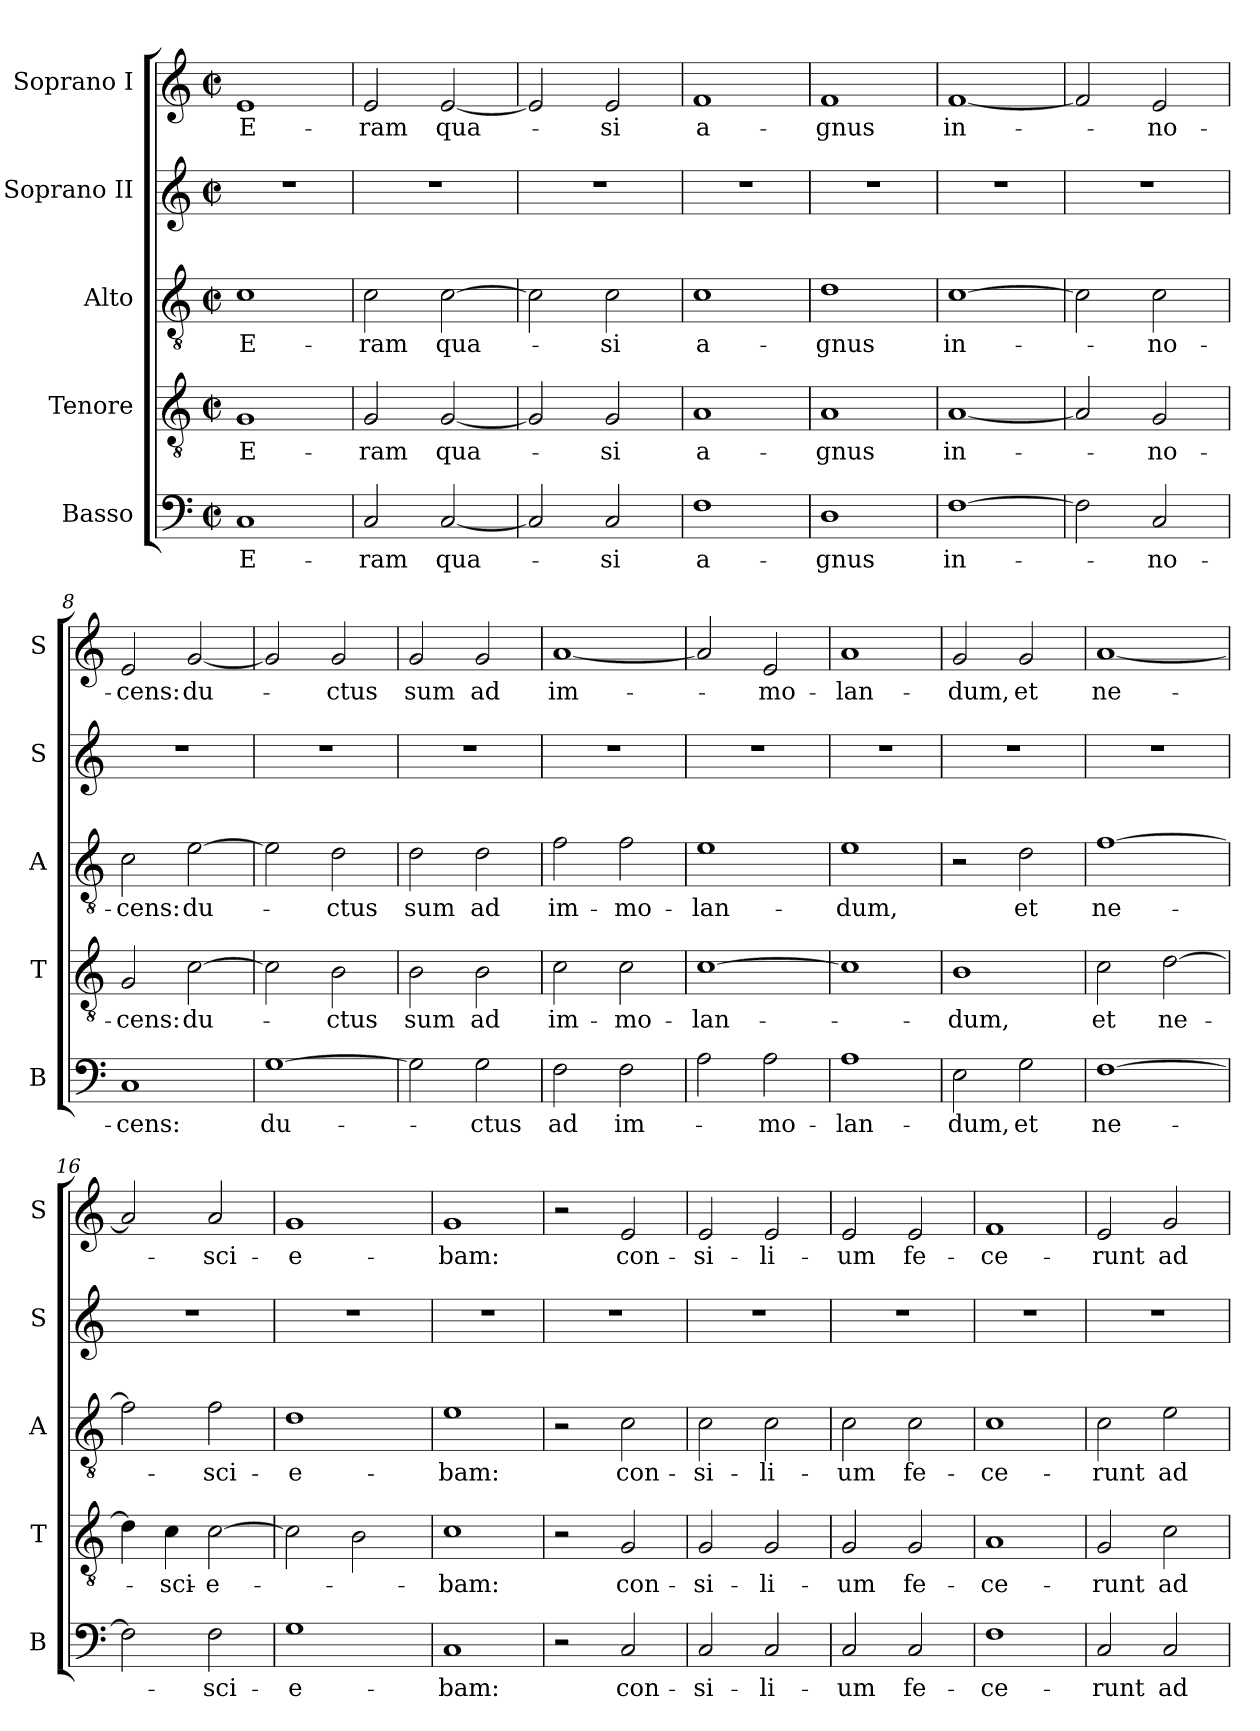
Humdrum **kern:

**kern	**text	**kern	**text	**kern	**text	**kern	**kern	**text
*part5	*part5	*part4	*part4	*part3	*part3	*part2	*part1	*part1
*staff5	*staff5	*staff4	*staff4	*staff3	*staff3	*staff2	*staff1	*staff1
*I"Basso	*	*I"Tenore	*	*I"Alto	*	*I"Soprano II	*I"Soprano I	*
*I'B	*	*I'T	*	*I'A	*	*I'S	*I'S	*
*clefF4	*	*clefGv2	*	*clefGv2	*	*clefG2	*clefG2	*
*k[]	*	*k[]	*	*k[]	*	*k[]	*k[]	*
*M2/2	*	*M2/2	*	*M2/2	*	*M2/2	*M2/2	*
*met(c|)	*	*met(c|)	*	*met(c|)	*	*met(c|)	*met(c|)	*
=1	=1	=1	=1	=1	=1	=1	=1	=1
1C	E-	1G	E-	1c	E-	1r	1e	E-
=2	=2	=2	=2	=2	=2	=2	=2	=2
2C/	-ram	2G/	-ram	2c\	-ram	1r	2e/	-ram
[2C/	qua-	[2G/	qua-	[2c\	qua-	.	[2e/	qua-
=3	=3	=3	=3	=3	=3	=3	=3	=3
2C/]	.	2G/]	.	2c\]	.	1r	2e/]	.
2C/	-si	2G/	-si	2c\	-si	.	2e/	-si
=4	=4	=4	=4	=4	=4	=4	=4	=4
1F	a-	1A	a-	1c	a-	1r	1f	a-
=5	=5	=5	=5	=5	=5	=5	=5	=5
1D	-gnus	1A	-gnus	1d	-gnus	1r	1f	-gnus
=6	=6	=6	=6	=6	=6	=6	=6	=6
[1F	in-	[1A	in-	[1c	in-	1r	[1f	in-
=7	=7	=7	=7	=7	=7	=7	=7	=7
2F\]	.	2A/]	.	2c\]	.	1r	2f/]	.
2C/	-no-	2G/	-no-	2c\	-no-	.	2e/	-no-
=8	=8	=8	=8	=8	=8	=8	=8	=8
1C	-cens:	2G/	-cens:	2c\	-cens:	1r	2e/	-cens:
.	.	[2c\	du-	[2e\	du-	.	[2g/	du-
=9	=9	=9	=9	=9	=9	=9	=9	=9
[1G	du-	2c\]	.	2e\]	.	1r	2g/]	.
.	.	2B\	-ctus	2d\	-ctus	.	2g/	-ctus
=10	=10	=10	=10	=10	=10	=10	=10	=10
2G\]	.	2B\	sum	2d\	sum	1r	2g/	sum
2G\	-ctus	2B\	ad	2d\	ad	.	2g/	ad
=11	=11	=11	=11	=11	=11	=11	=11	=11
2F\	ad	2c\	im-	2f\	im-	1r	[1a	im-
2F\	im-	2c\	-mo-	2f\	-mo-	.	.	.
=12	=12	=12	=12	=12	=12	=12	=12	=12
2A\	.	[1c	-lan-	1e	-lan-	1r	2a/]	.
2A\	-mo-	.	.	.	.	.	2e/	-mo-
=13	=13	=13	=13	=13	=13	=13	=13	=13
1A	-lan-	1c]	.	1e	-dum,	1r	1a	-lan-
=14	=14	=14	=14	=14	=14	=14	=14	=14
2E\	-dum,	1B	-dum,	2r	.	1r	2g/	-dum,
2G\	et	.	.	2d\	et	.	2g/	et
=15	=15	=15	=15	=15	=15	=15	=15	=15
[1F	ne-	2c\	et	[1f	ne-	1r	[1a	ne-
.	.	[2d\	ne-	.	.	.	.	.
=16	=16	=16	=16	=16	=16	=16	=16	=16
2F\]	.	4d\]	.	2f\]	.	1r	2a/]	.
.	.	4c\	-sci-	.	.	.	.	.
2F\	-sci-	[2c\	-e-	2f\	-sci-	.	2a/	-sci-
=17	=17	=17	=17	=17	=17	=17	=17	=17
1G	-e-	2c\]	.	1d	-e-	1r	1g	-e-
.	.	2B\	.	.	.	.	.	.
=18	=18	=18	=18	=18	=18	=18	=18	=18
1C	-bam:	1c	-bam:	1e	-bam:	1r	1g	-bam:
=19	=19	=19	=19	=19	=19	=19	=19	=19
2r	.	2r	.	2r	.	1r	2r	.
2C/	con-	2G/	con-	2c\	con-	.	2e/	con-
=20	=20	=20	=20	=20	=20	=20	=20	=20
2C/	-si-	2G/	-si-	2c\	-si-	1r	2e/	-si-
2C/	-li-	2G/	-li-	2c\	-li-	.	2e/	-li-
=21	=21	=21	=21	=21	=21	=21	=21	=21
2C/	-um	2G/	-um	2c\	-um	1r	2e/	-um
2C/	fe-	2G/	fe-	2c\	fe-	.	2e/	fe-
=22	=22	=22	=22	=22	=22	=22	=22	=22
1F	-ce-	1A	-ce-	1c	-ce-	1r	1f	-ce-
=23	=23	=23	=23	=23	=23	=23	=23	=23
2C/	-runt	2G/	-runt	2c\	-runt	1r	2e/	-runt
2C/	ad-	2c\	ad-	2e\	ad-	.	2g/	ad-
=	=	=	=	=	=	=	=	=
*-	*-	*-	*-	*-	*-	*-	*-	*-
